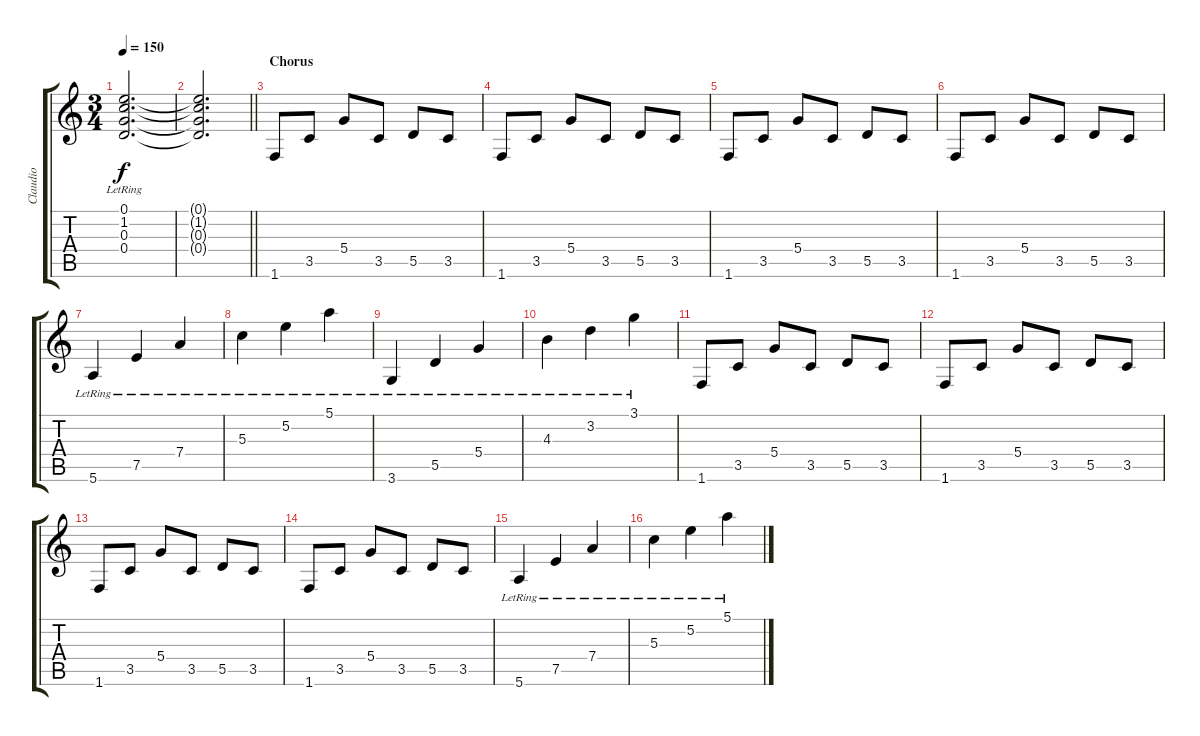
\track ("Claudio" "Claudio") {instrument acousticguitarnylon}
\staff {score tabs}
\tuning (E4 B3 G3 D3 A2 E2) {hide}
\ts (3 4)
\tempo 150
\clef g2
\ks c
(0.1{lr} 1.2{t} 0.3{t} 0.4{t}).2{d dy f} |
\barLineRight lightlight
(0.1{t} 1.2{t} 0.3{t} 0.4{t}).2{d} |
\section ("" "Chorus")
1.6.8 3.5.8 5.4.8 3.5.8 5.5.8 3.5.8 |
1.6.8 3.5.8 5.4.8 3.5.8 5.5.8 3.5.8 |
1.6.8 3.5.8 5.4.8 3.5.8 5.5.8 3.5.8 |
1.6.8 3.5.8 5.4.8 3.5.8 5.5.8 3.5.8 |
5.6{lr}.4 7.5{lr}.4 7.4{lr}.4 |
5.3{lr}.4 5.2{lr}.4 5.1{lr}.4 |
3.6{lr}.4 5.5{lr}.4 5.4{lr}.4 |
4.3{lr}.4 3.2{lr}.4 3.1{lr}.4 |
1.6.8 3.5.8 5.4.8 3.5.8 5.5.8 3.5.8 |
1.6.8 3.5.8 5.4.8 3.5.8 5.5.8 3.5.8 |
1.6.8 3.5.8 5.4.8 3.5.8 5.5.8 3.5.8 |
1.6.8 3.5.8 5.4.8 3.5.8 5.5.8 3.5.8 |
5.6{lr}.4 7.5{lr}.4 7.4{lr}.4 |
5.3{lr}.4 5.2{lr}.4 5.1{lr}.4
